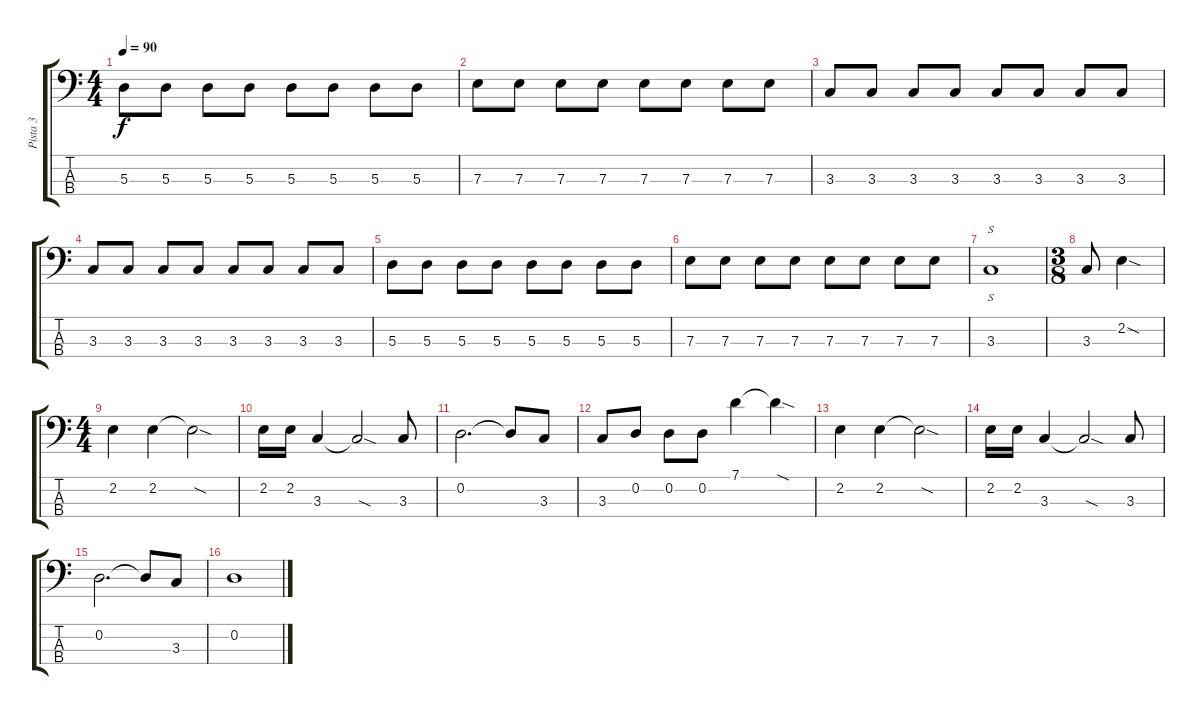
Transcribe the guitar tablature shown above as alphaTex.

\track ("Pista 3" "Pista 3") {instrument electricbassfinger}
\staff {score tabs}
\tuning (G2 D2 A1 E1) {hide}
\ts (4 4)
\tempo 90
\clef f4
\ks c
5.3.8{dy f} 5.3.8 5.3.8 5.3.8 5.3.8 5.3.8 5.3.8 5.3.8 |
7.3.8 7.3.8 7.3.8 7.3.8 7.3.8 7.3.8 7.3.8 7.3.8 |
3.3.8 3.3.8 3.3.8 3.3.8 3.3.8 3.3.8 3.3.8 3.3.8 |
3.3.8 3.3.8 3.3.8 3.3.8 3.3.8 3.3.8 3.3.8 3.3.8 |
5.3.8 5.3.8 5.3.8 5.3.8 5.3.8 5.3.8 5.3.8 5.3.8 |
7.3.8 7.3.8 7.3.8 7.3.8 7.3.8 7.3.8 7.3.8 7.3.8 |
3.3.1{s volume 12} |
\ts (3 8)
3.3.8 2.2{sod}.4 |
\ts (4 4)
2.2.4 2.2.4 2.2{sod t}.2 |
2.2.16 2.2.16 3.3.4 3.3{sod t}.2 3.3.8 |
0.2.2{d} 0.2{t}.8 3.3.8 |
3.3.8 0.2.8 0.2.8 0.2.8 7.1.4 7.1{sod t}.4 |
2.2.4 2.2.4 2.2{sod t}.2 |
2.2.16 2.2.16 3.3.4 3.3{sod t}.2 3.3.8 |
0.2.2{d} 0.2{t}.8 3.3.8 |
0.2.1
